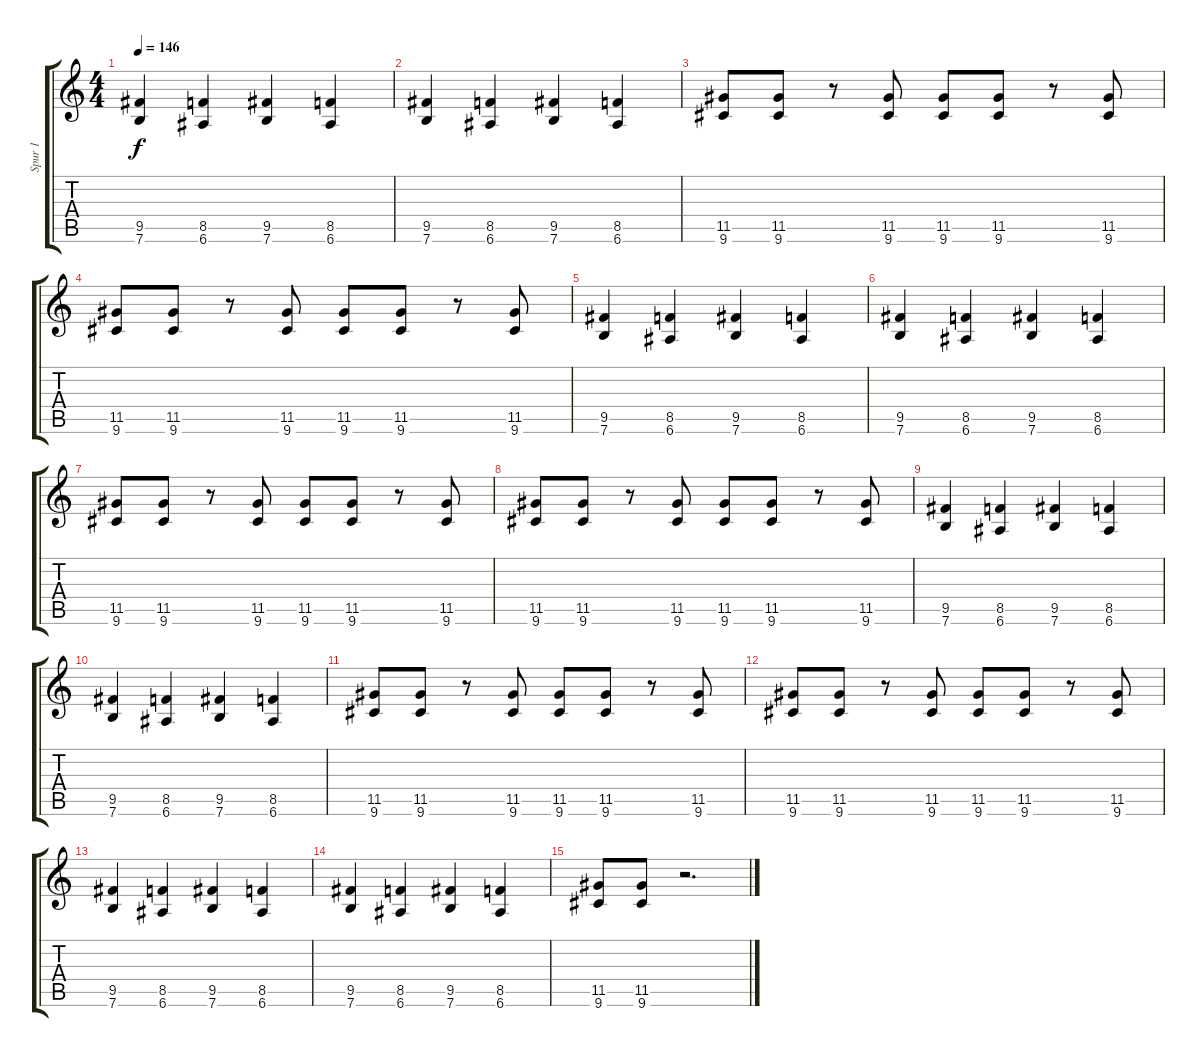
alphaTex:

\track ("Spur 1" "Spur 1") {instrument overdrivenguitar}
\staff {score tabs}
\tuning (E4 B3 G3 D3 A2 E2) {hide}
\ts (4 4)
\tempo 146
\clef g2
\ks c
(9.5 7.6).4{dy f} (8.5 6.6).4 (9.5 7.6).4 (8.5 6.6).4 |
(9.5 7.6).4 (8.5 6.6).4 (9.5 7.6).4 (8.5 6.6).4 |
(11.5 9.6).8 (11.5 9.6).8 r.8 (11.5 9.6).8 (11.5 9.6).8 (11.5 9.6).8 r.8 (11.5 9.6).8 |
(11.5 9.6).8 (11.5 9.6).8 r.8 (11.5 9.6).8 (11.5 9.6).8 (11.5 9.6).8 r.8 (11.5 9.6).8 |
(9.5 7.6).4 (8.5 6.6).4 (9.5 7.6).4 (8.5 6.6).4 |
(9.5 7.6).4 (8.5 6.6).4 (9.5 7.6).4 (8.5 6.6).4 |
(11.5 9.6).8 (11.5 9.6).8 r.8 (11.5 9.6).8 (11.5 9.6).8 (11.5 9.6).8 r.8 (11.5 9.6).8 |
(11.5 9.6).8 (11.5 9.6).8 r.8 (11.5 9.6).8 (11.5 9.6).8 (11.5 9.6).8 r.8 (11.5 9.6).8 |
(9.5 7.6).4 (8.5 6.6).4 (9.5 7.6).4 (8.5 6.6).4 |
(9.5 7.6).4 (8.5 6.6).4 (9.5 7.6).4 (8.5 6.6).4 |
(11.5 9.6).8 (11.5 9.6).8 r.8 (11.5 9.6).8 (11.5 9.6).8 (11.5 9.6).8 r.8 (11.5 9.6).8 |
(11.5 9.6).8 (11.5 9.6).8 r.8 (11.5 9.6).8 (11.5 9.6).8 (11.5 9.6).8 r.8 (11.5 9.6).8 |
(9.5 7.6).4 (8.5 6.6).4 (9.5 7.6).4 (8.5 6.6).4 |
(9.5 7.6).4 (8.5 6.6).4 (9.5 7.6).4 (8.5 6.6).4 |
(11.5 9.6).8 (11.5 9.6).8 r.2{d}
